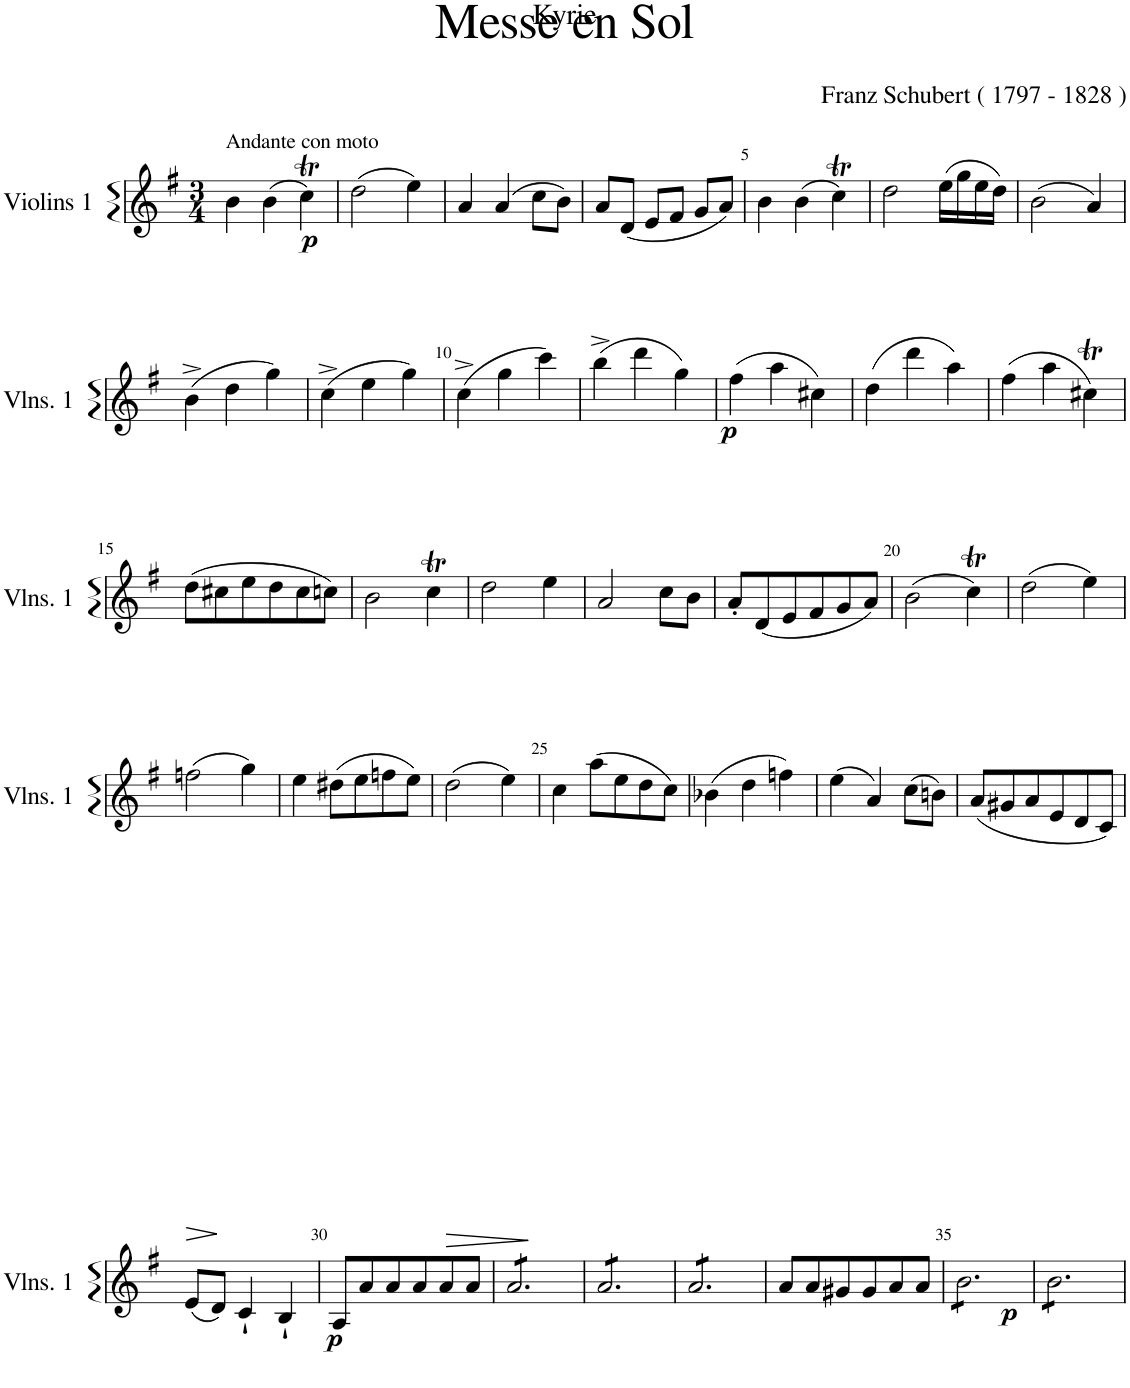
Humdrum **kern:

**kern	**dynam
*part1	*part1
*staff1	*staff1
*I"Violins 1	*
*I'Vlns. 1	*
*clefG2	*
*k[f#]	*
*M3/4	*
=1	=1
!LO:TX:a:t=Andante con moto	!
!	!LO:DY:b
4b\	p
(4b\	.
4ccT\)	.
=2	=2
(2dd\	.
4ee\)	.
=3	=3
4a/	.
(4a/	.
8cc\L	.
8b\J)	.
=4	=4
8a/L	.
(8d/J	.
8e/L	.
8f#/J	.
8g/L	.
8a/J)	.
=5	=5
4b\	.
(4b\	.
4ccT\)	.
=6	=6
2dd\	.
(16ee\LL	.
16gg\	.
16ee\	.
16dd\JJ)	.
=7	=7
(2b\	.
4a/)	.
!!LO:LB:g=z
=8	=8
(4b^\	.
4dd\	.
4gg\)	.
=9	=9
(4cc^\	.
4ee\	.
4gg\)	.
=10	=10
(4cc^\	.
4gg\	.
4ccc\)	.
=11	=11
(4bb^\	.
4ddd\	.
4gg\)	.
=12	=12
!	!LO:DY:b
(4ff#\	p
4aa\	.
4cc#X\)	.
=13	=13
(4dd\	.
4ddd\	.
4aa\)	.
=14	=14
(4ff#\	.
4aa\	.
4cc#Xt\)	.
!!LO:LB:g=z
=15	=15
(8dd\L	.
8cc#X\	.
8ee\	.
8dd\	.
8cc#\	.
8ccn\J)	.
=16	=16
2b\	.
4ccT\	.
=17	=17
2dd\	.
4ee\	.
=18	=18
2a/	.
8cc\L	.
8b\J	.
=19	=19
8a'/L	.
(8d/	.
8e/	.
8f#/	.
8g/	.
8a/J)	.
=20	=20
(2b\	.
4ccT\)	.
=21	=21
(2dd\	.
4ee\)	.
!!LO:LB:g=z
=22	=22
!	!LO:HP:b
(2ffn\	>
4gg\)	.
.	]
=23	=23
4ee\	.
(8dd#X\L	.
8ee\	.
8ffn\	.
8ee\J)	.
=24	=24
!	!LO:HP:b
(2dd\	>
4ee\)	.
.	]
=25	=25
4cc\	.
(8aa\L	.
8ee\	.
8dd\	.
8cc\J)	.
=26	=26
(4b-X\	.
4dd\	.
4ffn\)	.
=27	=27
(4ee\	.
4a/)	.
(8cc\L	.
8bn\J)	.
=28	=28
(8a/L	.
8g#X/	.
8a/	.
8e/	.
8d/	.
8c/J)	.
!!LO:LB:g=z
=29	=29
(8e/L	.
8d/J)	.
4c`/	.
4B`/	.
=30	=30
!	!LO:DY:b
8A/L	p
8a/	.
8a/	.
8a/	.
8a/	.
8a/J	.
=31	=31
*tremolo	*
8a/L	.
8a/	.
8a/	.
8a/	.
8a/	.
8a/J	.
=32	=32
8a/L	.
8a/	.
8a/	.
8a/	.
8a/	.
8a/J	.
=33	=33
8a/L	.
8a/	.
8a/	.
8a/	.
8a/	.
8a/J	.
*Xtremolo	*
=34	=34
8a/L	.
8a/	.
8g#X/	.
8g#/	.
8a/	.
8a/J	.
=35	=35
!	!LO:DY:b
*tremolo	*
8b\L	p
8b\	.
8b\	.
8b\	.
8b\	.
8b\J	.
=36	=36
8b\L	.
8b\	.
8b\	.
8b\	.
8b\	.
8b\J	.
*Xtremolo	*
=	=
*-	*-
